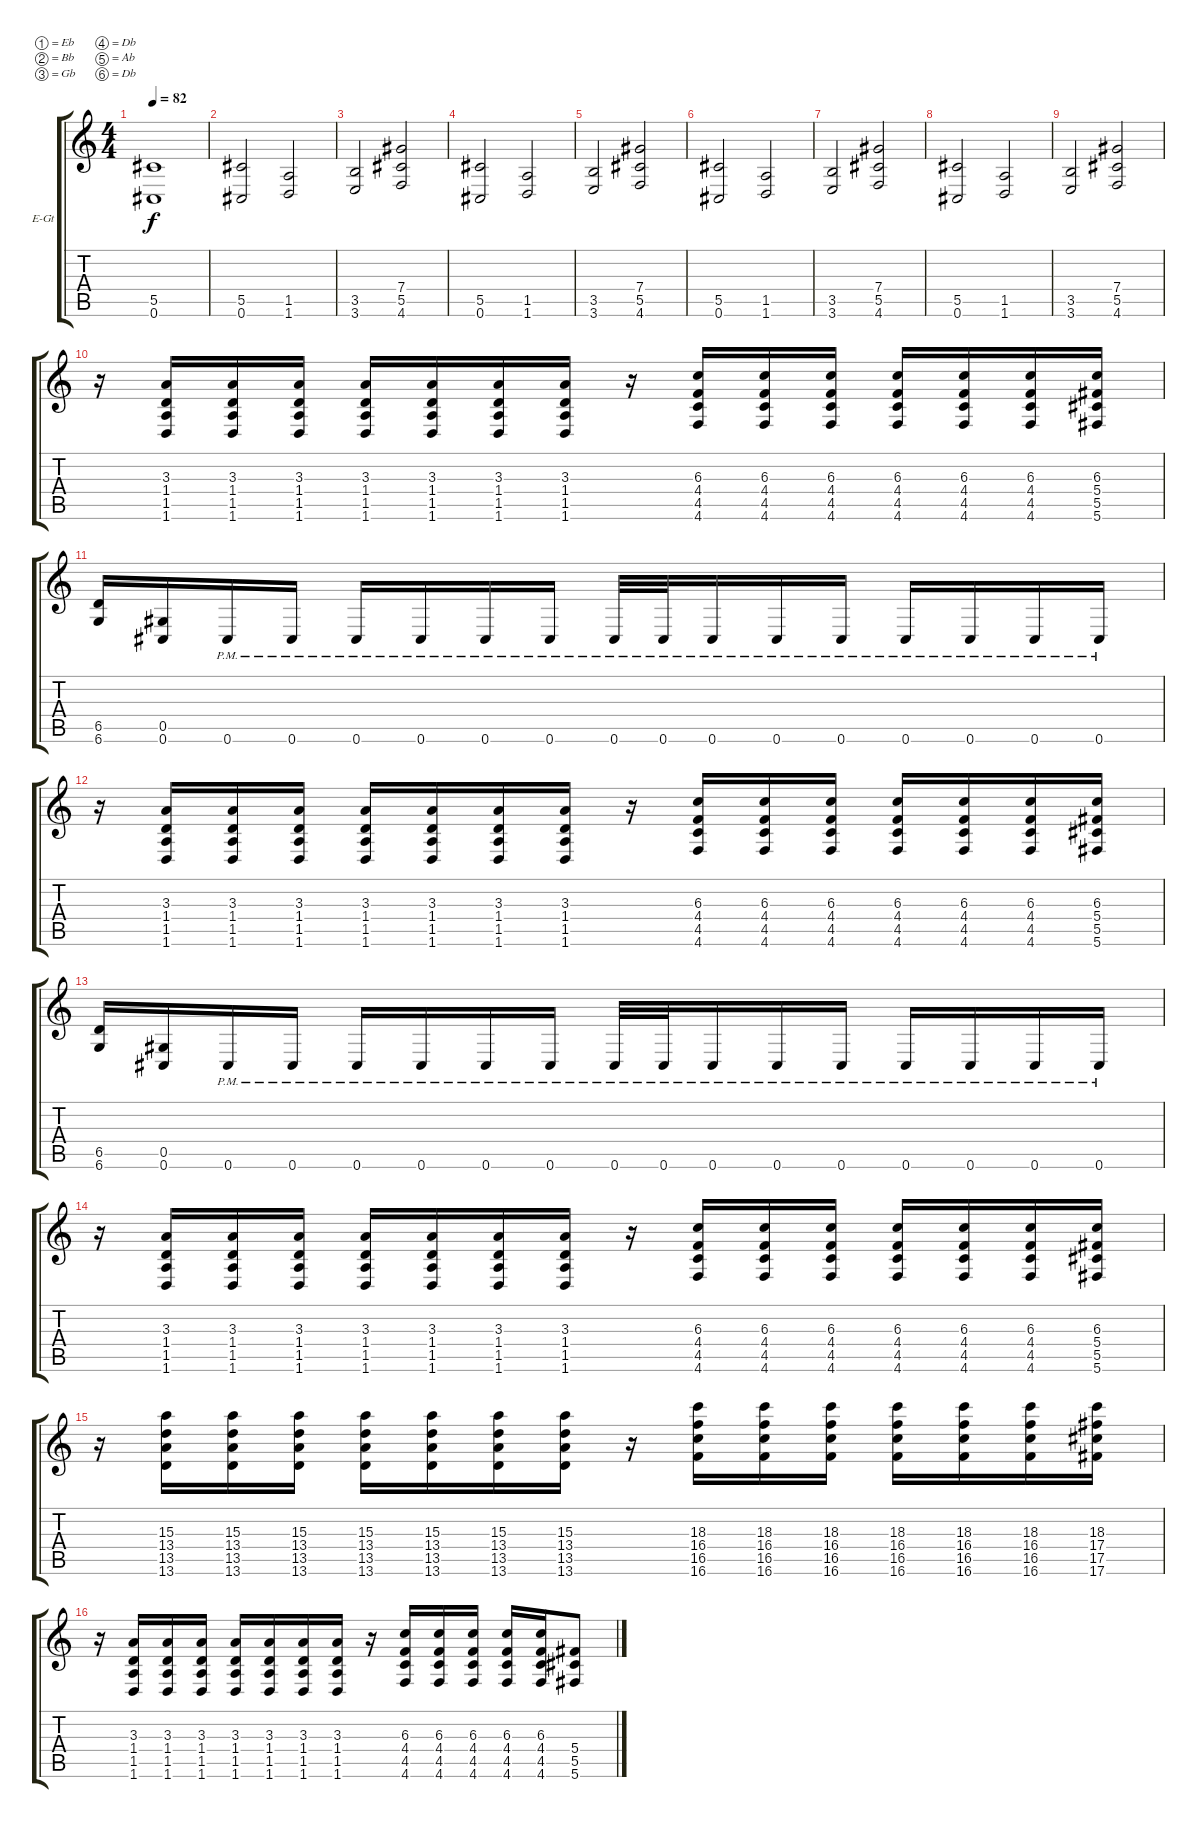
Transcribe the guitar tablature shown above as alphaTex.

\bracketExtendMode groupsimilarinstruments
\firstSystemTrackNameOrientation horizontal
\otherSystemsTrackNameOrientation horizontal
\track ("Electric Guitar 2" "E-Gt") {instrument distortionguitar}
\staff {score tabs}
\tuning (Eb4 Bb3 Gb3 Db3 Ab2 Db2)
\ts (4 4)
\tempo 82
\clef g2
\ks c
(5.5{t} 0.6{t}).1{dy f} |
(0.6 5.5).2 (1.5 1.6).2 |
(3.5 3.6).2 (4.6 5.5 7.4).2 |
(0.6 5.5).2 (1.5 1.6).2 |
(3.5 3.6).2 (4.6 5.5 7.4).2 |
(0.6 5.5).2 (1.5 1.6).2 |
(3.5 3.6).2 (4.6 5.5 7.4).2 |
(0.6 5.5).2 (1.5 1.6).2 |
(3.5 3.6).2 (4.6 5.5 7.4).2 |
r.16 (1.6 1.5 1.4 3.3).16 (1.6 1.5 1.4 3.3).16 (1.6 1.5 1.4 3.3).16 (1.6 1.5 1.4 3.3).16 (1.6 1.5 1.4 3.3).16 (1.6 1.5 1.4 3.3).16 (1.6 1.5 1.4 3.3).16 r.16 (4.6 4.5 4.4 6.3).16 (4.6 4.5 4.4 6.3).16 (4.6 4.5 4.4 6.3).16 (4.6 4.5 4.4 6.3).16 (4.6 4.5 4.4 6.3).16 (4.6 4.5 4.4 6.3).16 (5.6 5.5 5.4 6.3).16 |
(6.6 6.5).16 (0.6 0.5).16 0.6{pm}.16 0.6{pm}.16 0.6{pm}.16 0.6{pm}.16 0.6{pm}.16 0.6{pm}.16 0.6{pm}.32 0.6{pm}.32 0.6{pm}.16 0.6{pm}.16 0.6{pm}.16 0.6{pm}.16 0.6{pm}.16 0.6{pm}.16 0.6{pm}.16 |
r.16 (1.6 1.5 1.4 3.3).16 (1.6 1.5 1.4 3.3).16 (1.6 1.5 1.4 3.3).16 (1.6 1.5 1.4 3.3).16 (1.6 1.5 1.4 3.3).16 (1.6 1.5 1.4 3.3).16 (1.6 1.5 1.4 3.3).16 r.16 (4.6 4.5 4.4 6.3).16 (4.6 4.5 4.4 6.3).16 (4.6 4.5 4.4 6.3).16 (4.6 4.5 4.4 6.3).16 (4.6 4.5 4.4 6.3).16 (4.6 4.5 4.4 6.3).16 (5.6 5.5 5.4 6.3).16 |
(6.6 6.5).16 (0.6 0.5).16 0.6{pm}.16 0.6{pm}.16 0.6{pm}.16 0.6{pm}.16 0.6{pm}.16 0.6{pm}.16 0.6{pm}.32 0.6{pm}.32 0.6{pm}.16 0.6{pm}.16 0.6{pm}.16 0.6{pm}.16 0.6{pm}.16 0.6{pm}.16 0.6{pm}.16 |
r.16 (1.6 1.5 1.4 3.3).16 (1.6 1.5 1.4 3.3).16 (1.6 1.5 1.4 3.3).16 (1.6 1.5 1.4 3.3).16 (1.6 1.5 1.4 3.3).16 (1.6 1.5 1.4 3.3).16 (1.6 1.5 1.4 3.3).16 r.16 (4.6 4.5 4.4 6.3).16 (4.6 4.5 4.4 6.3).16 (4.6 4.5 4.4 6.3).16 (4.6 4.5 4.4 6.3).16 (4.6 4.5 4.4 6.3).16 (4.6 4.5 4.4 6.3).16 (5.6 5.5 5.4 6.3).16 |
r.16 (13.6 13.5 13.4 15.3).16 (13.6 13.5 13.4 15.3).16 (13.6 13.5 13.4 15.3).16 (13.6 13.5 13.4 15.3).16 (13.6 13.5 13.4 15.3).16 (13.6 13.5 13.4 15.3).16 (13.6 13.5 13.4 15.3).16 r.16 (16.6 16.5 16.4 18.3).16 (16.6 16.5 16.4 18.3).16 (16.6 16.5 16.4 18.3).16 (16.6 16.5 16.4 18.3).16 (16.6 16.5 16.4 18.3).16 (16.6 16.5 16.4 18.3).16 (17.6 17.5 17.4 18.3).16 |
r.16 (1.6 1.5 1.4 3.3).16 (1.6 1.5 1.4 3.3).16 (1.6 1.5 1.4 3.3).16 (1.6 1.5 1.4 3.3).16 (1.6 1.5 1.4 3.3).16 (1.6 1.5 1.4 3.3).16 (1.6 1.5 1.4 3.3).16 r.16 (4.6 4.5 4.4 6.3).16 (4.6 4.5 4.4 6.3).16 (4.6 4.5 4.4 6.3).16 (4.6 4.5 4.4 6.3).16 (4.6 4.5 4.4 6.3).16 (5.6 5.5 5.4).8
